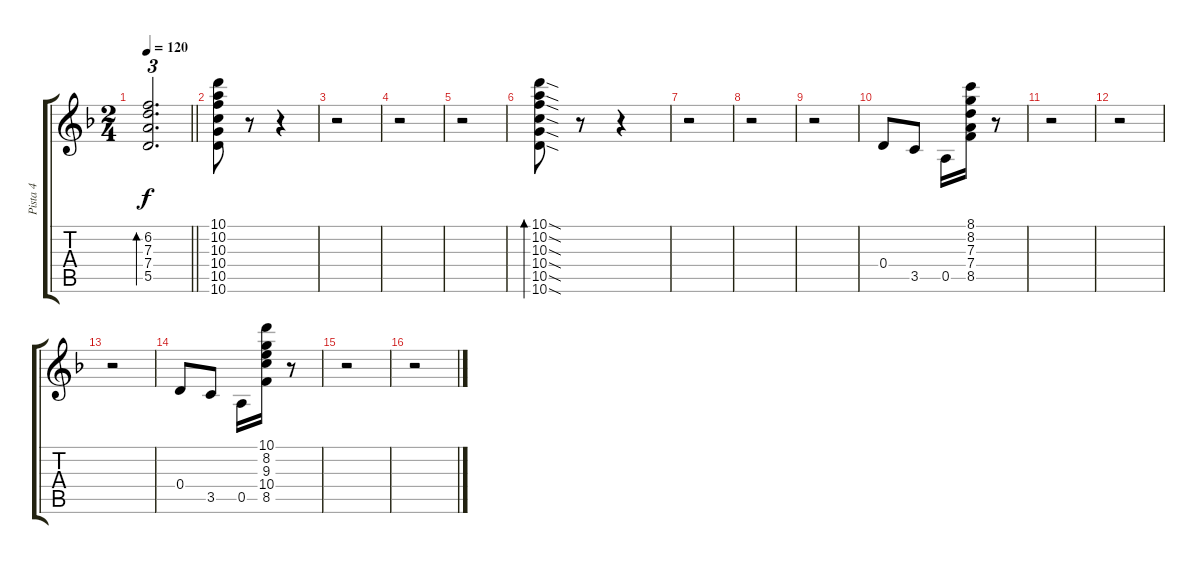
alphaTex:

\track ("Pista 4" "Pista 4") {instrument acousticguitarsteel}
\staff {score tabs}
\tuning (E4 B3 G3 D3 A2 E2) {hide}
\ts (2 4)
\tempo 120
\clef g2
\barLineRight lightlight
\ks dminor
(6.2 7.3 7.4 5.5).2{d tu (3 2) bd 60 dy f} |
(10.1 10.2 10.3 10.4 10.5 10.6).8{volume 9 instrument electricguitarjazz} r.8 r.4 |
r.2 |
r.2 |
r.2 |
(10.1{sod} 10.2{sod} 10.3{sod} 10.4{sod} 10.5{sod} 10.6{sod}).8{bd 60} r.8 r.4 |
r.2 |
r.2 |
r.2 |
0.4.8 3.5.8 0.5.16 (8.1 8.2 7.3 7.4 8.5).16 r.8 |
r.2 |
r.2 |
r.2 |
0.4.8 3.5.8 0.5.16 (10.1 8.2 9.3 10.4 8.5).16 r.8 |
r.2 |
r.2
